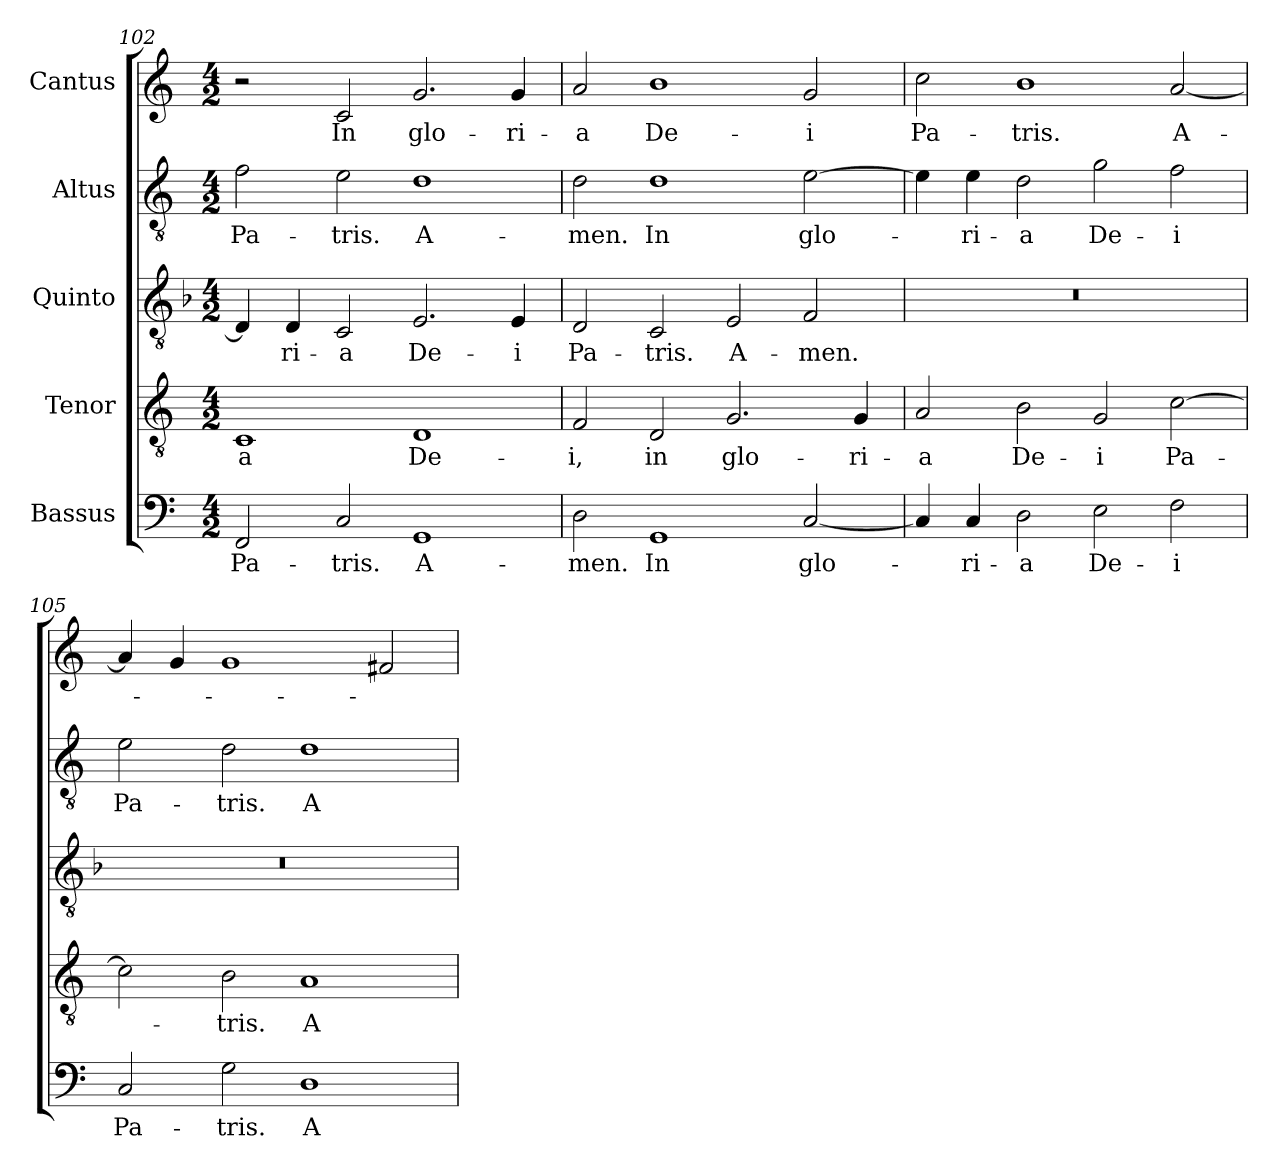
**kern	**text	**kern	**text	**kern	**text	**kern	**text	**kern	**text
*part5	*part5	*part4	*part4	*part3	*part3	*part2	*part2	*part1	*part1
*staff5	*staff5	*staff4	*staff4	*staff3	*staff3	*staff2	*staff2	*staff1	*staff1
*I"Bassus	*	*I"Tenor	*	*I"Quinto	*	*I"Altus	*	*I"Cantus	*
!!LO:PB:g=z
*clefF4	*	*clefGv2	*	*clefGv2	*	*clefGv2	*	*clefG2	*
*	*	*	*	*ITrd-4c-7	*	*	*	*	*
*k[]	*	*k[]	*	*k[]	*	*k[]	*	*k[]	*
*C:	*	*C:	*	*C:	*	*C:	*	*C:	*
*M4/2	*	*M4/2	*	*M4/2	*	*M4/2	*	*M4/2	*
=102	=102	=102	=102	=102	=102	=102	=102	=102	=102
!	!LO:LY:b:color=#000000	!	!	!	!	!	!	!	!
!	!	!	!LO:LY:b:color=#000000	!	!	!	!	!	!
!	!	!	!	!	!	!	!LO:LY:b:color=#000000	!	!
2FFi/	Pa-	1Ci	-a	4Ai/]	.	2fi\	Pa-	2r	.
!	!	!	!	!	!LO:LY:b:color=#000000	!	!	!	!
.	.	.	.	4Ai/	-ri-	.	.	.	.
!	!LO:LY:b:color=#000000	!	!	!	!	!	!	!	!
!	!	!	!	!	!LO:LY:b:color=#000000	!	!	!	!
!	!	!	!	!	!	!	!LO:LY:b:color=#000000	!	!
!	!	!	!	!	!	!	!	!	!LO:LY:b:color=#000000
2Ci/	-tris.	.	.	2Gi/	-a	2ei\	-tris.	2ci/	In
!	!LO:LY:b:color=#000000	!	!	!	!	!	!	!	!
!	!	!	!LO:LY:b:color=#000000	!	!	!	!	!	!
!	!	!	!	!	!LO:LY:b:color=#000000	!	!	!	!
!	!	!	!	!	!	!	!LO:LY:b:color=#000000	!	!
!	!	!	!	!	!	!	!	!	!LO:LY:b:color=#000000
1GGi	A-	1Di	De-	2.Bi/	De-	1di	A-	2.gi/	glo-
!	!	!	!	!	!LO:LY:b:color=#000000	!	!	!	!
!	!	!	!	!	!	!	!	!	!LO:LY:b:color=#000000
.	.	.	.	4Bi/	-i	.	.	4gi/	-ri-
=103	=103	=103	=103	=103	=103	=103	=103	=103	=103
!	!LO:LY:b:color=#000000	!	!	!	!	!	!	!	!
!	!	!	!LO:LY:b:color=#000000	!	!	!	!	!	!
!	!	!	!	!	!LO:LY:b:color=#000000	!	!	!	!
!	!	!	!	!	!	!	!LO:LY:b:color=#000000	!	!
!	!	!	!	!	!	!	!	!	!LO:LY:b:color=#000000
2Di\	-men.	2Fi/	-i,	2Ai/	Pa-	2di\	-men.	2ai/	-a
!	!LO:LY:b:color=#000000	!	!	!	!	!	!	!	!
!	!	!	!LO:LY:b:color=#000000	!	!	!	!	!	!
!	!	!	!	!	!LO:LY:b:color=#000000	!	!	!	!
!	!	!	!	!	!	!	!LO:LY:b:color=#000000	!	!
!	!	!	!	!	!	!	!	!	!LO:LY:b:color=#000000
1GGi	In	2Di/	in	2Gi/	-tris.	1di	In	1bi	De-
!	!	!	!LO:LY:b:color=#000000	!	!	!	!	!	!
!	!	!	!	!	!LO:LY:b:color=#000000	!	!	!	!
.	.	2.Gi/	glo-	2Bi/	A-	.	.	.	.
!	!LO:LY:b:color=#000000	!	!	!	!	!	!	!	!
!	!	!	!	!	!LO:LY:b:color=#000000	!	!	!	!
!	!	!	!	!	!	!	!LO:LY:b:color=#000000	!	!
!	!	!	!	!	!	!	!	!	!LO:LY:b:color=#000000
[<2Ci/	glo-	.	.	2ci/	-men.	[>2ei\	glo-	2gi/	-i
!	!	!	!LO:LY:b:color=#000000	!	!	!	!	!	!
.	.	4Gi/	-ri-	.	.	.	.	.	.
=104	=104	=104	=104	=104	=104	=104	=104	=104	=104
!	!	!	!LO:LY:b:color=#000000	!LO:N:vis=1	!	!	!	!	!
!	!	!	!	!	!	!	!	!	!LO:LY:b:color=#000000
4Ci/]	.	2Ai/	-a	0r	.	4ei\]	.	2cci\	Pa-
!	!LO:LY:b:color=#000000	!	!	!	!	!	!	!	!
!	!	!	!	!	!	!	!LO:LY:b:color=#000000	!	!
4Ci/	-ri-	.	.	.	.	4ei\	-ri-	.	.
!	!LO:LY:b:color=#000000	!	!	!	!	!	!	!	!
!	!	!	!LO:LY:b:color=#000000	!	!	!	!	!	!
!	!	!	!	!	!	!	!LO:LY:b:color=#000000	!	!
!	!	!	!	!	!	!	!	!	!LO:LY:b:color=#000000
2Di\	-a	2Bi\	De-	.	.	2di\	-a	1bi	-tris.
!	!LO:LY:b:color=#000000	!	!	!	!	!	!	!	!
!	!	!	!LO:LY:b:color=#000000	!	!	!	!	!	!
!	!	!	!	!	!	!	!LO:LY:b:color=#000000	!	!
2Ei\	De-	2Gi/	-i	.	.	2gi\	De-	.	.
!	!LO:LY:b:color=#000000	!	!	!	!	!	!	!	!
!	!	!	!LO:LY:b:color=#000000	!	!	!	!	!	!
!	!	!	!	!	!	!	!LO:LY:b:color=#000000	!	!
!	!	!	!	!	!	!	!	!	!LO:LY:b:color=#000000
2Fi\	-i	[>2ci\	Pa-	.	.	2fi\	-i	[<2ai/	A-
=105	=105	=105	=105	=105	=105	=105	=105	=105	=105
!	!LO:LY:b:color=#000000	!	!	!LO:N:vis=1	!	!	!	!	!
!	!	!	!	!	!	!	!LO:LY:b:color=#000000	!	!
2Ci/	Pa-	2ci\]	.	0r	.	2ei\	Pa-	4ai/]	.
.	.	.	.	.	.	.	.	4gi/	.
!	!LO:LY:b:color=#000000	!	!	!	!	!	!	!	!
!	!	!	!LO:LY:b:color=#000000	!	!	!	!	!	!
!	!	!	!	!	!	!	!LO:LY:b:color=#000000	!	!
2Gi\	-tris.	2Bi\	-tris.	.	.	2di\	-tris.	1gi	.
!	!LO:LY:b:color=#000000	!	!	!	!	!	!	!	!
!	!	!	!LO:LY:b:color=#000000	!	!	!	!	!	!
!	!	!	!	!	!	!	!LO:LY:b:color=#000000	!	!
1Di	A-	1Ai	A-	.	.	1di	A-	.	.
.	.	.	.	.	.	.	.	2f#Xi/	.
=	=	=	=	=	=	=	=	=	=
*-	*-	*-	*-	*-	*-	*-	*-	*-	*-
